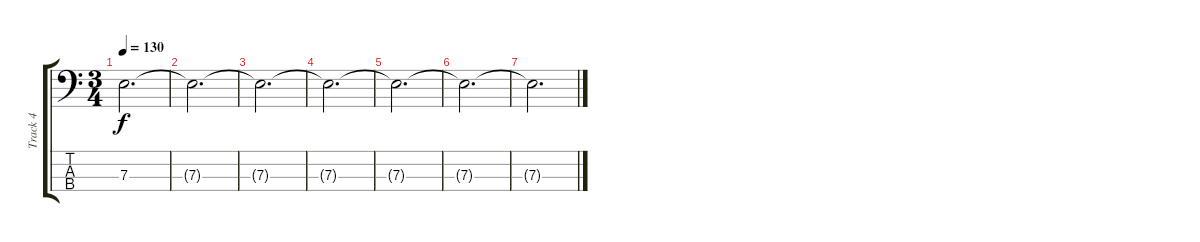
\track ("Track 4" "Track 4") {instrument electricbassfinger}
\staff {score tabs}
\tuning (G2 D2 A1 E1) {hide}
\ts (3 4)
\tempo 130
\clef f4
\ks c
7.3{t}.2{d dy f} |
7.3{t}.2{d} |
7.3{t}.2{d} |
7.3{t}.2{d} |
7.3{t}.2{d} |
7.3{t}.2{d} |
7.3{t}.2{d}
